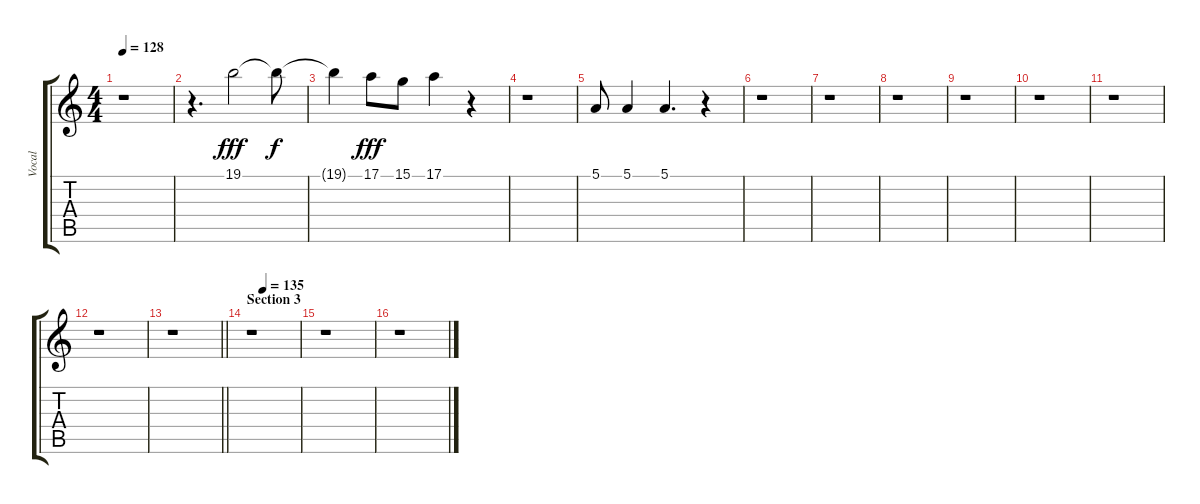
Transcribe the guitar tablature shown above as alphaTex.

\track ("Vocal" "Vocal") {instrument harmonica}
\staff {score tabs}
\tuning (E4 B3 G3 D3 A2 E2) {hide}
\ts (4 4)
\tempo 128
\clef g2
\ks c
r.1{dy fff} |
r.4{d} 19.1.2 19.1{t}.8{dy f} |
19.1{t}.4 17.1.8{dy fff} 15.1.8 17.1.4 r.4 |
r.1 |
5.1.8 5.1.4 5.1.4{d} r.4 |
r.1 |
r.1 |
r.1 |
r.1 |
r.1 |
r.1 |
r.1 |
\barLineRight lightlight
r.1 |
\section ("" "Section 3")
\tempo (135 0.25)
r.1 |
r.1 |
r.1
